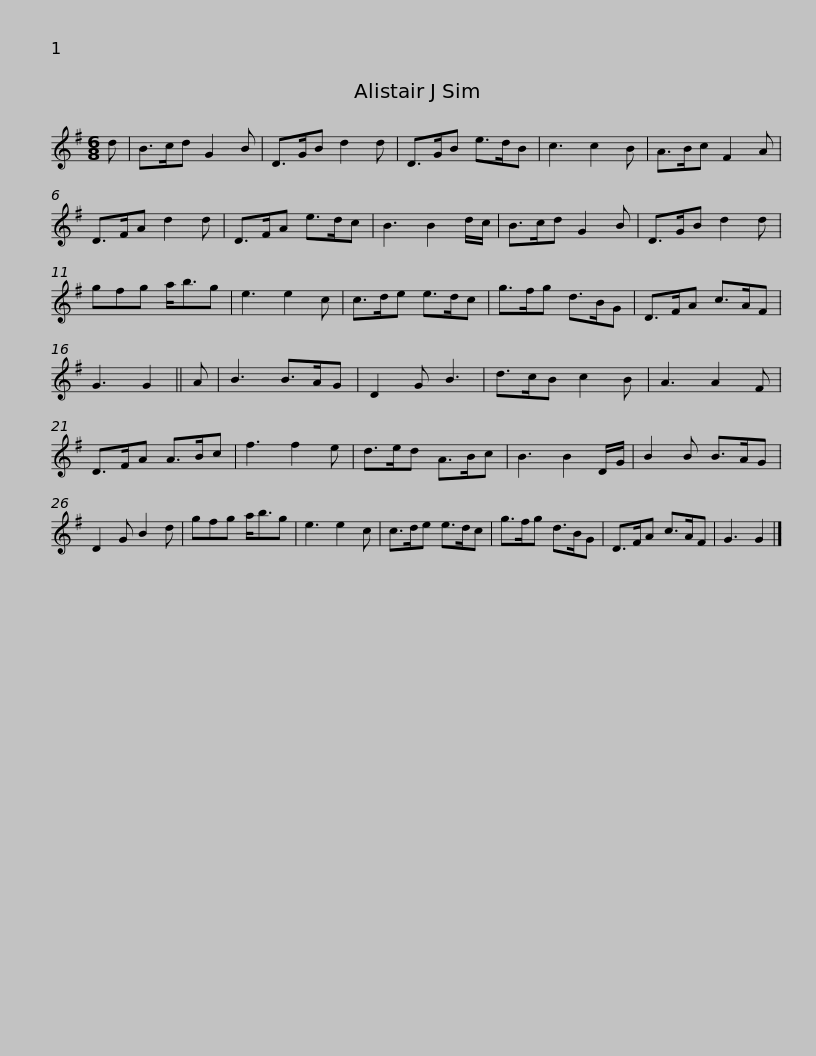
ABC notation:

X:1
L:1/8
M:6/8
I:linebreak $
K:G
V:1 treble
V:1
 d | B>cd G2 B | D>GB d2 d | D>GB e>dB | c3 c2 B | %5
 A>Bc F2 A | D>FA d2 d | D>FA e>dc |$ B3 B2 d/c/ | B>cd G2 B | %10
 D>GB d2 d | gfg a<bg | e3 e2 c | c>de e>dc | g>fg d>BG |$ %15
 D>FA c>AF | G3 G2 || A | B3 B>AG | D2 G B3 | %20
 d>cB c2 B | A3 A2 F | D>FA A>Bc | f3 f2 e |$ d>ed A>Bc | %25
 B3 B2 D/G/ | B2 B B>AG | D2 G B2 d | gfg a<bg | e3 e2 c | %30
 c>de e>dc | g>fg d>BG |$ D>FA c>AF | G3 G2 |] %34
